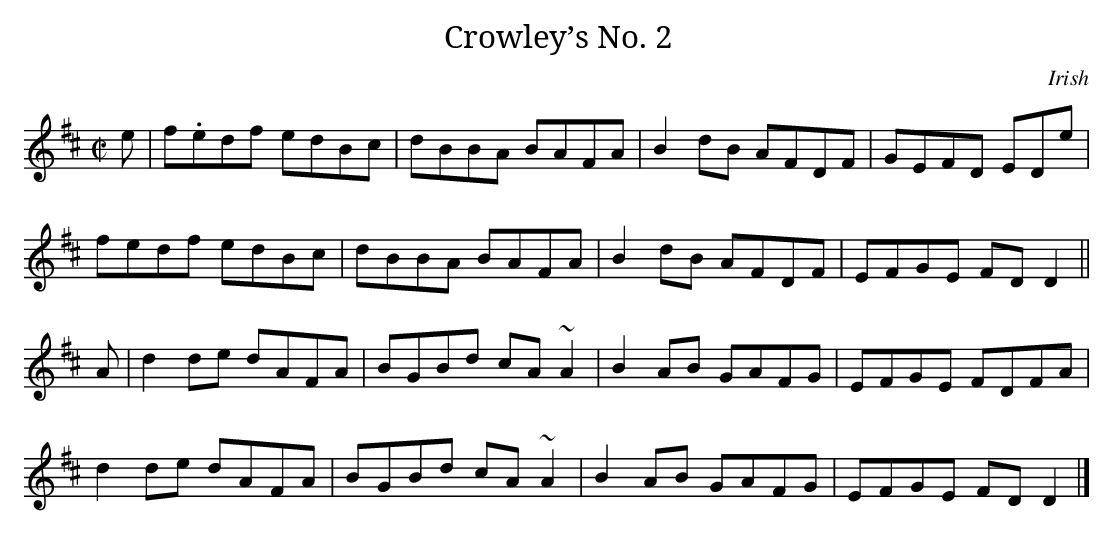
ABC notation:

X:1
T:Crowley’s No. 2
M:C|
K:D
e | f.edf edBc | dBBA BAFA | B2 dB AFDF | GEFD EDe |
fedf edBc | dBBA BAFA | B2 dB AFDF | EFGE FD D2 ||
A | d2 de dAFA | BGBd cA ~A2 | B2 AB GAFG | EFGE FDFA |
d2 de dAFA | BGBd cA ~A2 | B2 AB GAFG | EFGE FD D2 |]
